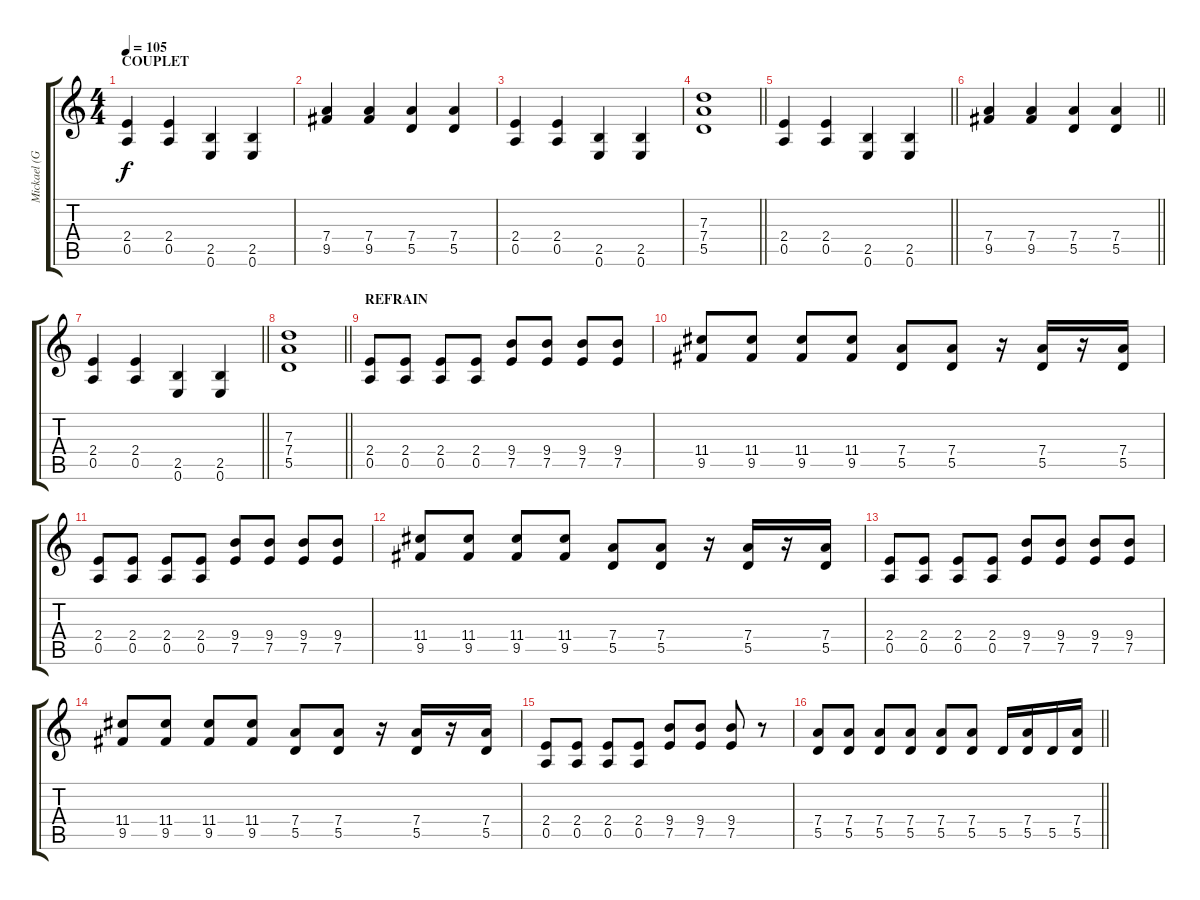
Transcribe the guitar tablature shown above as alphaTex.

\track ("Mickael (Guitare_02)" "Mickael (G") {instrument distortionguitar}
\staff {score tabs}
\tuning (E4 B3 G3 D3 A2 E2) {hide}
\ts (4 4)
\section ("" "COUPLET")
\tempo 105
\clef g2
\ks c
(2.4 0.5).4{dy f} (2.4 0.5).4 (2.5 0.6).4 (2.5 0.6).4 |
(7.4 9.5).4 (7.4 9.5).4 (7.4 5.5).4 (7.4 5.5).4 |
(2.4 0.5).4 (2.4 0.5).4 (2.5 0.6).4 (2.5 0.6).4 |
\barLineRight lightlight
(7.3 7.4 5.5).1 |
\barLineRight lightlight
(2.4 0.5).4 (2.4 0.5).4 (2.5 0.6).4 (2.5 0.6).4 |
\barLineRight lightlight
(7.4 9.5).4 (7.4 9.5).4 (7.4 5.5).4 (7.4 5.5).4 |
\barLineRight lightlight
(2.4 0.5).4 (2.4 0.5).4 (2.5 0.6).4 (2.5 0.6).4 |
\barLineRight lightlight
(7.3 7.4 5.5).1 |
\section ("" "REFRAIN")
(2.4 0.5).8 (2.4 0.5).8 (2.4 0.5).8 (2.4 0.5).8 (9.4 7.5).8 (9.4 7.5).8 (9.4 7.5).8 (9.4 7.5).8 |
(11.4 9.5).8 (11.4 9.5).8 (11.4 9.5).8 (11.4 9.5).8 (7.4 5.5).8 (7.4 5.5).8 r.16 (7.4 5.5).16 r.16 (7.4 5.5).16 |
(2.4 0.5).8 (2.4 0.5).8 (2.4 0.5).8 (2.4 0.5).8 (9.4 7.5).8 (9.4 7.5).8 (9.4 7.5).8 (9.4 7.5).8 |
(11.4 9.5).8 (11.4 9.5).8 (11.4 9.5).8 (11.4 9.5).8 (7.4 5.5).8 (7.4 5.5).8 r.16 (7.4 5.5).16 r.16 (7.4 5.5).16 |
(2.4 0.5).8 (2.4 0.5).8 (2.4 0.5).8 (2.4 0.5).8 (9.4 7.5).8 (9.4 7.5).8 (9.4 7.5).8 (9.4 7.5).8 |
(11.4 9.5).8 (11.4 9.5).8 (11.4 9.5).8 (11.4 9.5).8 (7.4 5.5).8 (7.4 5.5).8 r.16 (7.4 5.5).16 r.16 (7.4 5.5).16 |
(2.4 0.5).8 (2.4 0.5).8 (2.4 0.5).8 (2.4 0.5).8 (9.4 7.5).8 (9.4 7.5).8 (9.4 7.5).8 r.8 |
\barLineRight lightlight
(7.4 5.5).8 (7.4 5.5).8 (7.4 5.5).8 (7.4 5.5).8 (7.4 5.5).8 (7.4 5.5).8 5.5.16 (7.4 5.5).16 5.5.16 (7.4 5.5).16
